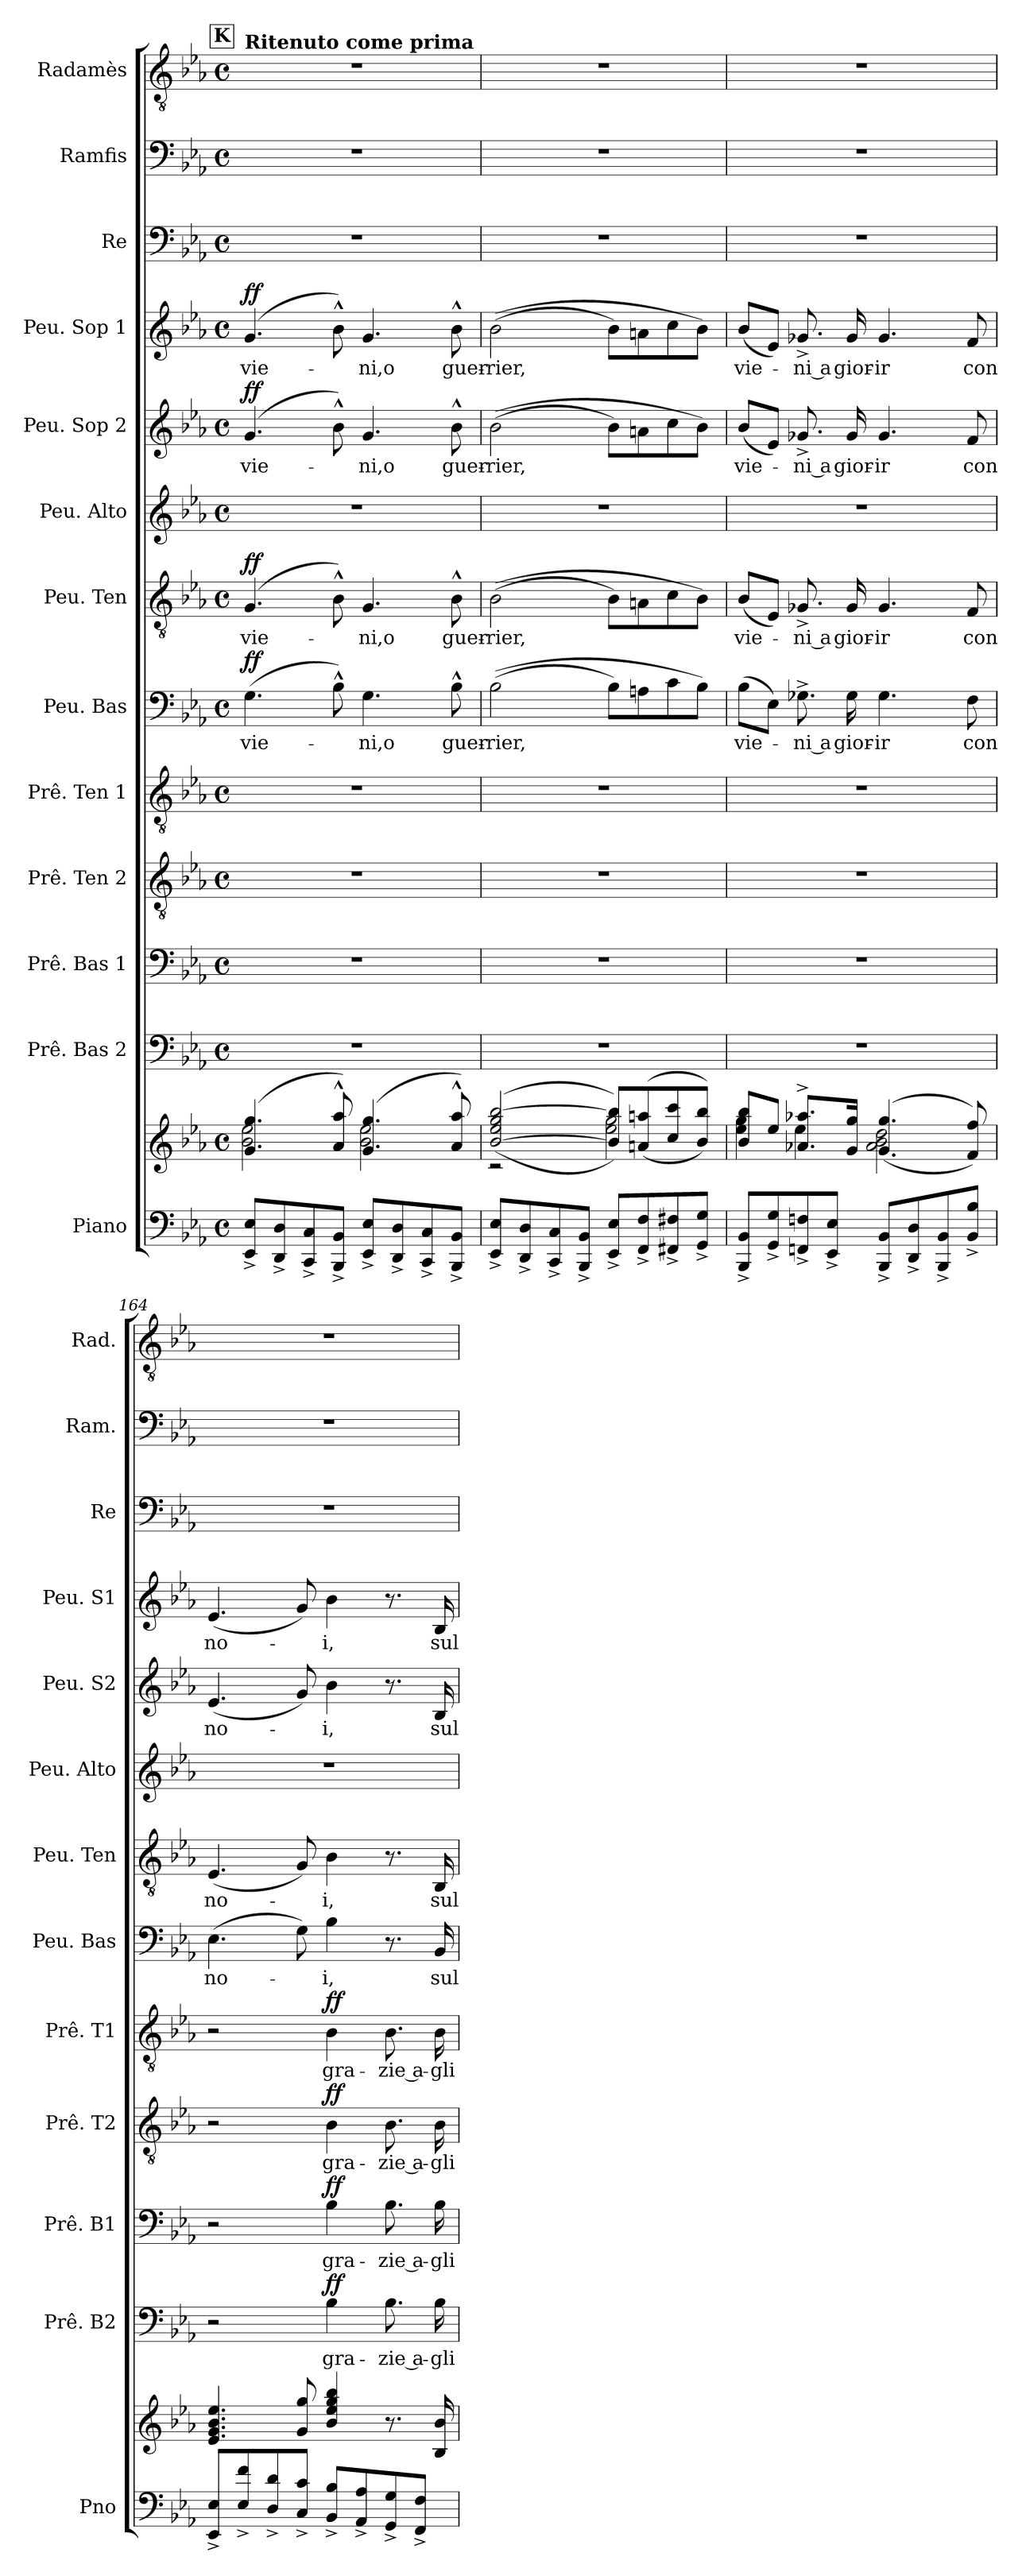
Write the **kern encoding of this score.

**kern	**kern	**kern	**text	**dynam	**kern	**text	**dynam	**kern	**text	**dynam	**kern	**text	**dynam	**kern	**text	**dynam	**kern	**text	**dynam	**kern	**kern	**text	**dynam	**kern	**text	**dynam	**kern	**kern	**kern
*part13	*part13	*part12	*part12	*part12	*part11	*part11	*part11	*part10	*part10	*part10	*part9	*part9	*part9	*part8	*part8	*part8	*part7	*part7	*part7	*part6	*part5	*part5	*part5	*part4	*part4	*part4	*part3	*part2	*part1
*staff14	*staff13	*staff12	*staff12	*staff12	*staff11	*staff11	*staff11	*staff10	*staff10	*staff10	*staff9	*staff9	*staff9	*staff8	*staff8	*staff8	*staff7	*staff7	*staff7	*staff6	*staff5	*staff5	*staff5	*staff4	*staff4	*staff4	*staff3	*staff2	*staff1
*I"Piano	*	*I"Prê. Bas 2	*	*	*I"Prê. Bas 1	*	*	*I"Prê. Ten 2	*	*	*I"Prê. Ten 1	*	*	*I"Peu. Bas	*	*	*I"Peu. Ten	*	*	*I"Peu. Alto	*I"Peu. Sop 2	*	*	*I"Peu. Sop 1	*	*	*I"Re	*I"Ramfis	*I"Radamès
*I'Pno	*	*I'Prê. B2	*	*	*I'Prê. B1	*	*	*I'Prê. T2	*	*	*I'Prê. T1	*	*	*I'Peu. Bas	*	*	*I'Peu. Ten	*	*	*I'Peu. Alto	*I'Peu. S2	*	*	*I'Peu. S1	*	*	*I'Re	*I'Ram.	*I'Rad.
!!LO:PB:g=z
*clefF4	*clefG2	*clefF4	*	*	*clefF4	*	*	*clefGv2	*	*	*clefGv2	*	*	*clefF4	*	*	*clefGv2	*	*	*clefG2	*clefG2	*	*	*clefG2	*	*	*clefF4	*clefF4	*clefGv2
*k[b-e-a-]	*k[b-e-a-]	*k[b-e-a-]	*	*	*k[b-e-a-]	*	*	*k[b-e-a-]	*	*	*k[b-e-a-]	*	*	*k[b-e-a-]	*	*	*k[b-e-a-]	*	*	*k[b-e-a-]	*k[b-e-a-]	*	*	*k[b-e-a-]	*	*	*k[b-e-a-]	*k[b-e-a-]	*k[b-e-a-]
*M4/4	*M4/4	*M4/4	*	*	*M4/4	*	*	*M4/4	*	*	*M4/4	*	*	*M4/4	*	*	*M4/4	*	*	*M4/4	*M4/4	*	*	*M4/4	*	*	*M4/4	*M4/4	*M4/4
*met(c)	*met(c)	*met(c)	*	*	*met(c)	*	*	*met(c)	*	*	*met(c)	*	*	*met(c)	*	*	*met(c)	*	*	*met(c)	*met(c)	*	*	*met(c)	*	*	*met(c)	*met(c)	*met(c)
*MM100	*MM100	*MM100	*	*	*MM100	*	*	*MM100	*	*	*MM100	*	*	*MM100	*	*	*MM100	*	*	*MM100	*MM100	*	*	*MM100	*	*	*MM100	*MM100	*MM100
!!LO:REH:place=s1:a:fs=18:t=K
=161	=161	=161	=161	=161	=161	=161	=161	=161	=161	=161	=161	=161	=161	=161	=161	=161	=161	=161	=161	=161	=161	=161	=161	=161	=161	=161	=161	=161	=161
*	*^	*	*	*	*	*	*	*	*	*	*	*	*	*	*	*	*	*	*	*	*	*	*	*	*	*	*	*	*
!	!	!	!	!	!	!	!	!	!	!	!	!	!	!	!	!	!	!	!	!	!	!	!	!	!	!	!	!	!	!LO:TX:a:B:t=Ritenuto come prima
!	!	!	!	!	!	!	!	!	!	!	!	!	!	!	!	!LO:LY:b:color=#AA0000	!LO:DY:a	!	!LO:LY:b:color=#0055FF	!LO:DY:a	!	!	!LO:LY:b:color=#0055FF	!LO:DY:a	!	!LO:LY:b:color=#0055FF	!LO:DY:a	!	!	!
8EE-/^ 8E-/^L	(>4.g/ 4.gg/	2b-\ 2ee-\	1r	.	.	1r	.	.	1r	.	.	1r	.	.	(>4.G\	vie-	ff	(>4.G/	vie-	ff	1r	(>4.g/	vie-	ff	(>4.g/	vie-	ff	1r	1r	1r
8DD/^ 8D/^	.	.	.	.	.	.	.	.	.	.	.	.	.	.	.	.	.	.	.	.	.	.	.	.	.	.	.	.	.	.
8CC/^ 8C/^	.	.	.	.	.	.	.	.	.	.	.	.	.	.	.	.	.	.	.	.	.	.	.	.	.	.	.	.	.	.
8BBB-/^ 8BB-/^J	8a-/^^ 8aa-/^^)	.	.	.	.	.	.	.	.	.	.	.	.	.	8B-^^\)	.	.	8B-^^\)	.	.	.	8b-^^\)	.	.	8b-^^\)	.	.	.	.	.
!	!	!	!	!	!	!	!	!	!	!	!	!	!	!	!	!LO:LY:b:color=#AA0000	!	!	!LO:LY:b:color=#0055FF	!	!	!	!LO:LY:b:color=#0055FF	!	!	!LO:LY:b:color=#0055FF	!	!	!	!
8EE-/^ 8E-/^L	(>4.g/ 4.gg/	2b-\ 2ee-\	.	.	.	.	.	.	.	.	.	.	.	.	4.G\	-ni,o	.	4.G/	-ni,o	.	.	4.g/	-ni,o	.	4.g/	-ni,o	.	.	.	.
8DD/^ 8D/^	.	.	.	.	.	.	.	.	.	.	.	.	.	.	.	.	.	.	.	.	.	.	.	.	.	.	.	.	.	.
8CC/^ 8C/^	.	.	.	.	.	.	.	.	.	.	.	.	.	.	.	.	.	.	.	.	.	.	.	.	.	.	.	.	.	.
!	!	!	!	!	!	!	!	!	!	!	!	!	!	!	!	!LO:LY:b:color=#AA0000	!	!	!LO:LY:b:color=#0055FF	!	!	!	!LO:LY:b:color=#0055FF	!	!	!LO:LY:b:color=#0055FF	!	!	!	!
8BBB-/^ 8BB-/^J	8a-/^^ 8aa-/^^)	.	.	.	.	.	.	.	.	.	.	.	.	.	8B-^^\	guer-	.	8B-^^\	guer-	.	.	8b-^^\	guer-	.	8b-^^\	guer-	.	.	.	.
=162	=162	=162	=162	=162	=162	=162	=162	=162	=162	=162	=162	=162	=162	=162	=162	=162	=162	=162	=162	=162	=162	=162	=162	=162	=162	=162	=162	=162	=162	=162
!	!	!	!	!	!	!	!	!	!	!	!	!	!	!	!	!LO:LY:b:color=#AA0000	!	!	!LO:LY:b:color=#0055FF	!	!	!	!LO:LY:b:color=#0055FF	!	!	!LO:LY:b:color=#0055FF	!	!	!	!
8EE-/^ 8E-/^L	(>(>[2b-/ 2ee-/ 2gg/ [2bb-/	2r	1r	.	.	1r	.	.	1r	.	.	1r	.	.	(>(>2B-\	-rier,	.	(>(>2B-\	-rier,	.	1r	(>(>2b-\	-rier,	.	(>(>2b-\	-rier,	.	1r	1r	1r
8DD/^ 8D/^	.	.	.	.	.	.	.	.	.	.	.	.	.	.	.	.	.	.	.	.	.	.	.	.	.	.	.	.	.	.
8CC/^ 8C/^	.	.	.	.	.	.	.	.	.	.	.	.	.	.	.	.	.	.	.	.	.	.	.	.	.	.	.	.	.	.
8BBB-/^ 8BB-/^J	.	.	.	.	.	.	.	.	.	.	.	.	.	.	.	.	.	.	.	.	.	.	.	.	.	.	.	.	.	.
8EE-/^ 8E-/^L	8b-/] 8bb-/]L))	2ee-\ 2gg\	.	.	.	.	.	.	.	.	.	.	.	.	8B-\L)	.	.	8B-\L)	.	.	.	8b-\L)	.	.	8b-\L)	.	.	.	.	.
8FF/^ 8F/^	(>(>8an/ 8aan/	.	.	.	.	.	.	.	.	.	.	.	.	.	8An\	.	.	8An\	.	.	.	8an\	.	.	8an\	.	.	.	.	.
8FF#X/^ 8F#X/^	8cc/ 8ccc/	.	.	.	.	.	.	.	.	.	.	.	.	.	8c\	.	.	8c\	.	.	.	8cc\	.	.	8cc\	.	.	.	.	.
8GG/^ 8G/^J	8b-/ 8bb-/J))	.	.	.	.	.	.	.	.	.	.	.	.	.	8B-\J)	.	.	8B-\J)	.	.	.	8b-\J)	.	.	8b-\J)	.	.	.	.	.
=163	=163	=163	=163	=163	=163	=163	=163	=163	=163	=163	=163	=163	=163	=163	=163	=163	=163	=163	=163	=163	=163	=163	=163	=163	=163	=163	=163	=163	=163	=163
!	!	!	!	!	!	!	!	!	!	!	!	!	!	!	!	!LO:LY:b:color=#AA0000	!	!	!LO:LY:b:color=#0055FF	!	!	!	!LO:LY:b:color=#0055FF	!	!	!LO:LY:b:color=#0055FF	!	!	!	!
8BBB-/^ 8BB-/^L	8b-/ 8bb-/L	4ee-\ 4gg\	1r	.	.	1r	.	.	1r	.	.	1r	.	.	(>8B-\L	vie-	.	(<8B-/L	vie-	.	1r	(<8b-/L	vie-	.	(<8b-/L	vie-	.	1r	1r	1r
8GG/^ 8G/^	8ee-/J	.	.	.	.	.	.	.	.	.	.	.	.	.	8E-\J)	.	.	8E-/J)	.	.	.	8e-/J)	.	.	8e-/J)	.	.	.	.	.
!	!	!	!	!	!	!	!	!	!	!	!	!	!	!	!	!LO:LY:b:color=#AA0000	!	!	!LO:LY:b:color=#0055FF	!	!	!	!LO:LY:b:color=#0055FF	!	!	!LO:LY:b:color=#0055FF	!	!	!	!
8FFn/^ 8Fn/^	8.a-X/^ 8.aa-X/^L	4ee-\	.	.	.	.	.	.	.	.	.	.	.	.	8.G-X^\	-ni a	.	8.G-X^/	-ni a	.	.	8.g-X^/	-ni a	.	8.g-X^/	-ni a	.	.	.	.
8EE-/^ 8E-/^J	.	.	.	.	.	.	.	.	.	.	.	.	.	.	.	.	.	.	.	.	.	.	.	.	.	.	.	.	.	.
!	!	!	!	!	!	!	!	!	!	!	!	!	!	!	!	!LO:LY:b:color=#AA0000	!	!	!LO:LY:b:color=#0055FF	!	!	!	!LO:LY:b:color=#0055FF	!	!	!LO:LY:b:color=#0055FF	!	!	!	!
.	16g/ 16gg/Jk	.	.	.	.	.	.	.	.	.	.	.	.	.	16G-\	gior-	.	16G-/	gior-	.	.	16g-/	gior-	.	16g-/	gior-	.	.	.	.
!	!	!	!	!	!	!	!	!	!	!	!	!	!	!	!	!LO:LY:b:color=#AA0000	!	!	!LO:LY:b:color=#0055FF	!	!	!	!LO:LY:b:color=#0055FF	!	!	!LO:LY:b:color=#0055FF	!	!	!	!
8BBB-/^ 8BB-/^L	(>(>4.g/ 4.gg/	2a-\ 2b-\ 2dd\	.	.	.	.	.	.	.	.	.	.	.	.	4.G-\	-ir	.	4.G-/	-ir	.	.	4.g-/	-ir	.	4.g-/	-ir	.	.	.	.
8DD/^ 8D/^	.	.	.	.	.	.	.	.	.	.	.	.	.	.	.	.	.	.	.	.	.	.	.	.	.	.	.	.	.	.
8BBB-/^ 8BB-/^	.	.	.	.	.	.	.	.	.	.	.	.	.	.	.	.	.	.	.	.	.	.	.	.	.	.	.	.	.	.
!	!	!	!	!	!	!	!	!	!	!	!	!	!	!	!	!LO:LY:b:color=#AA0000	!	!	!LO:LY:b:color=#0055FF	!	!	!	!LO:LY:b:color=#0055FF	!	!	!LO:LY:b:color=#0055FF	!	!	!	!
8BB-/^ 8B-/^J	8f/ 8ff/))	.	.	.	.	.	.	.	.	.	.	.	.	.	8F\	con	.	8F/	con	.	.	8f/	con	.	8f/	con	.	.	.	.
*	*v	*v	*	*	*	*	*	*	*	*	*	*	*	*	*	*	*	*	*	*	*	*	*	*	*	*	*	*	*	*
=164	=164	=164	=164	=164	=164	=164	=164	=164	=164	=164	=164	=164	=164	=164	=164	=164	=164	=164	=164	=164	=164	=164	=164	=164	=164	=164	=164	=164	=164
!	!	!	!	!	!	!	!	!	!	!	!	!	!	!	!LO:LY:b:color=#AA0000	!	!	!LO:LY:b:color=#0055FF	!	!	!	!LO:LY:b:color=#0055FF	!	!	!LO:LY:b:color=#0055FF	!	!	!	!
8EE-/^ 8E-/^L	4.e-/ 4.g/ 4.b-/ 4.ee-/	2r	.	.	2r	.	.	2r	.	.	2r	.	.	(>4.E-\	no-	.	(<4.E-/	no-	.	1r	(<4.e-/	no-	.	(<4.e-/	no-	.	1r	1r	1r
8E-/^ 8f/^	.	.	.	.	.	.	.	.	.	.	.	.	.	.	.	.	.	.	.	.	.	.	.	.	.	.	.	.	.
8D/^ 8d/^	.	.	.	.	.	.	.	.	.	.	.	.	.	.	.	.	.	.	.	.	.	.	.	.	.	.	.	.	.
8C/^ 8c/^J	8g/ 8gg/	.	.	.	.	.	.	.	.	.	.	.	.	8G\)	.	.	8G/)	.	.	.	8g/)	.	.	8g/)	.	.	.	.	.
!	!	!	!LO:LY:b:color=#0055FF	!LO:DY:a	!	!LO:LY:b:color=#0055FF	!LO:DY:a	!	!LO:LY:b:color=#0055FF	!LO:DY:a	!	!LO:LY:b:color=#0055FF	!LO:DY:a	!	!LO:LY:b:color=#AA0000	!	!	!LO:LY:b:color=#0055FF	!	!	!	!LO:LY:b:color=#0055FF	!	!	!LO:LY:b:color=#0055FF	!	!	!	!
8BB-/^ 8B-/^L	4b-/ 4ee-/ 4gg/ 4bb-/	4B-\	gra-	ff	4B-\	gra-	ff	4B-\	gra-	ff	4B-\	gra-	ff	4B-\	-i,	.	4B-\	-i,	.	.	4b-\	-i,	.	4b-\	-i,	.	.	.	.
8AA-/^ 8A-/^	.	.	.	.	.	.	.	.	.	.	.	.	.	.	.	.	.	.	.	.	.	.	.	.	.	.	.	.	.
!	!	!	!LO:LY:b:color=#0055FF	!	!	!LO:LY:b:color=#0055FF	!	!	!LO:LY:b:color=#0055FF	!	!	!LO:LY:b:color=#0055FF	!	!	!	!	!	!	!	!	!	!	!	!	!	!	!	!	!
8GG/^ 8G/^	8.r	8.B-\	zie a-	.	8.B-\	zie a-	.	8.B-\	zie a-	.	8.B-\	zie a-	.	8.r	.	.	8.r	.	.	.	8.r	.	.	8.r	.	.	.	.	.
8FF/^ 8F/^J	.	.	.	.	.	.	.	.	.	.	.	.	.	.	.	.	.	.	.	.	.	.	.	.	.	.	.	.	.
!	!	!	!LO:LY:b:color=#0055FF	!	!	!LO:LY:b:color=#0055FF	!	!	!LO:LY:b:color=#0055FF	!	!	!LO:LY:b:color=#0055FF	!	!	!LO:LY:b:color=#AA0000	!	!	!LO:LY:b:color=#0055FF	!	!	!	!LO:LY:b:color=#0055FF	!	!	!LO:LY:b:color=#0055FF	!	!	!	!
.	16B-/ 16b-/	16B-\	-gli	.	16B-\	-gli	.	16B-\	-gli	.	16B-\	-gli	.	16BB-/	sul	.	16BB-/	sul	.	.	16B-/	sul	.	16B-/	sul	.	.	.	.
=	=	=	=	=	=	=	=	=	=	=	=	=	=	=	=	=	=	=	=	=	=	=	=	=	=	=	=	=	=
*-	*-	*-	*-	*-	*-	*-	*-	*-	*-	*-	*-	*-	*-	*-	*-	*-	*-	*-	*-	*-	*-	*-	*-	*-	*-	*-	*-	*-	*-
